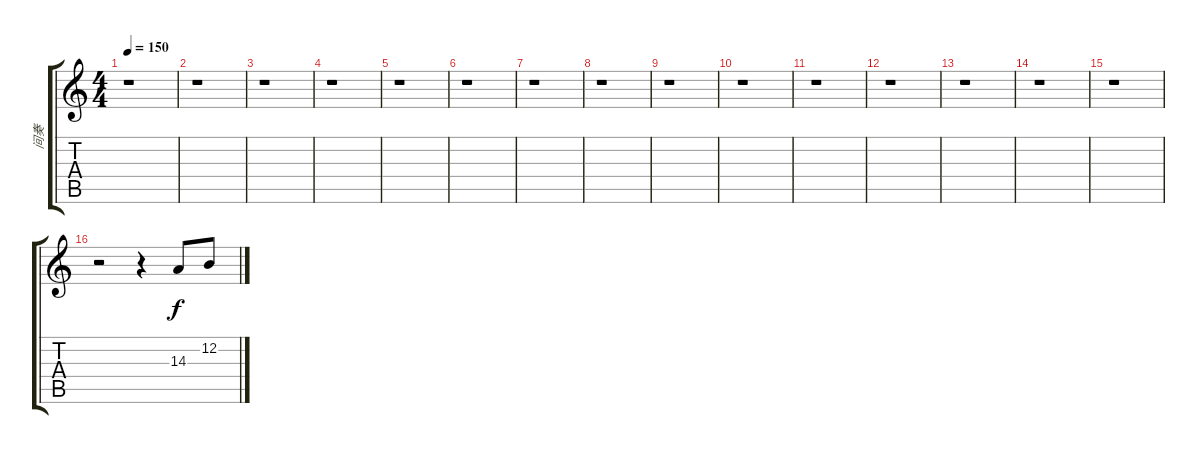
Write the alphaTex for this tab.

\track ("间奏" "间奏") {instrument stringensemble1}
\staff {score tabs}
\tuning (E4 B3 G3 D3 A2 E2) {hide}
\ts (4 4)
\tempo 150
\clef g2
\ks c
r.1{dy f} |
r.1 |
r.1 |
r.1 |
r.1 |
r.1 |
r.1 |
r.1 |
r.1 |
r.1 |
r.1 |
r.1 |
r.1 |
r.1 |
r.1 |
r.2{instrument pizzicatostrings} r.4 14.3.8 12.2.8
